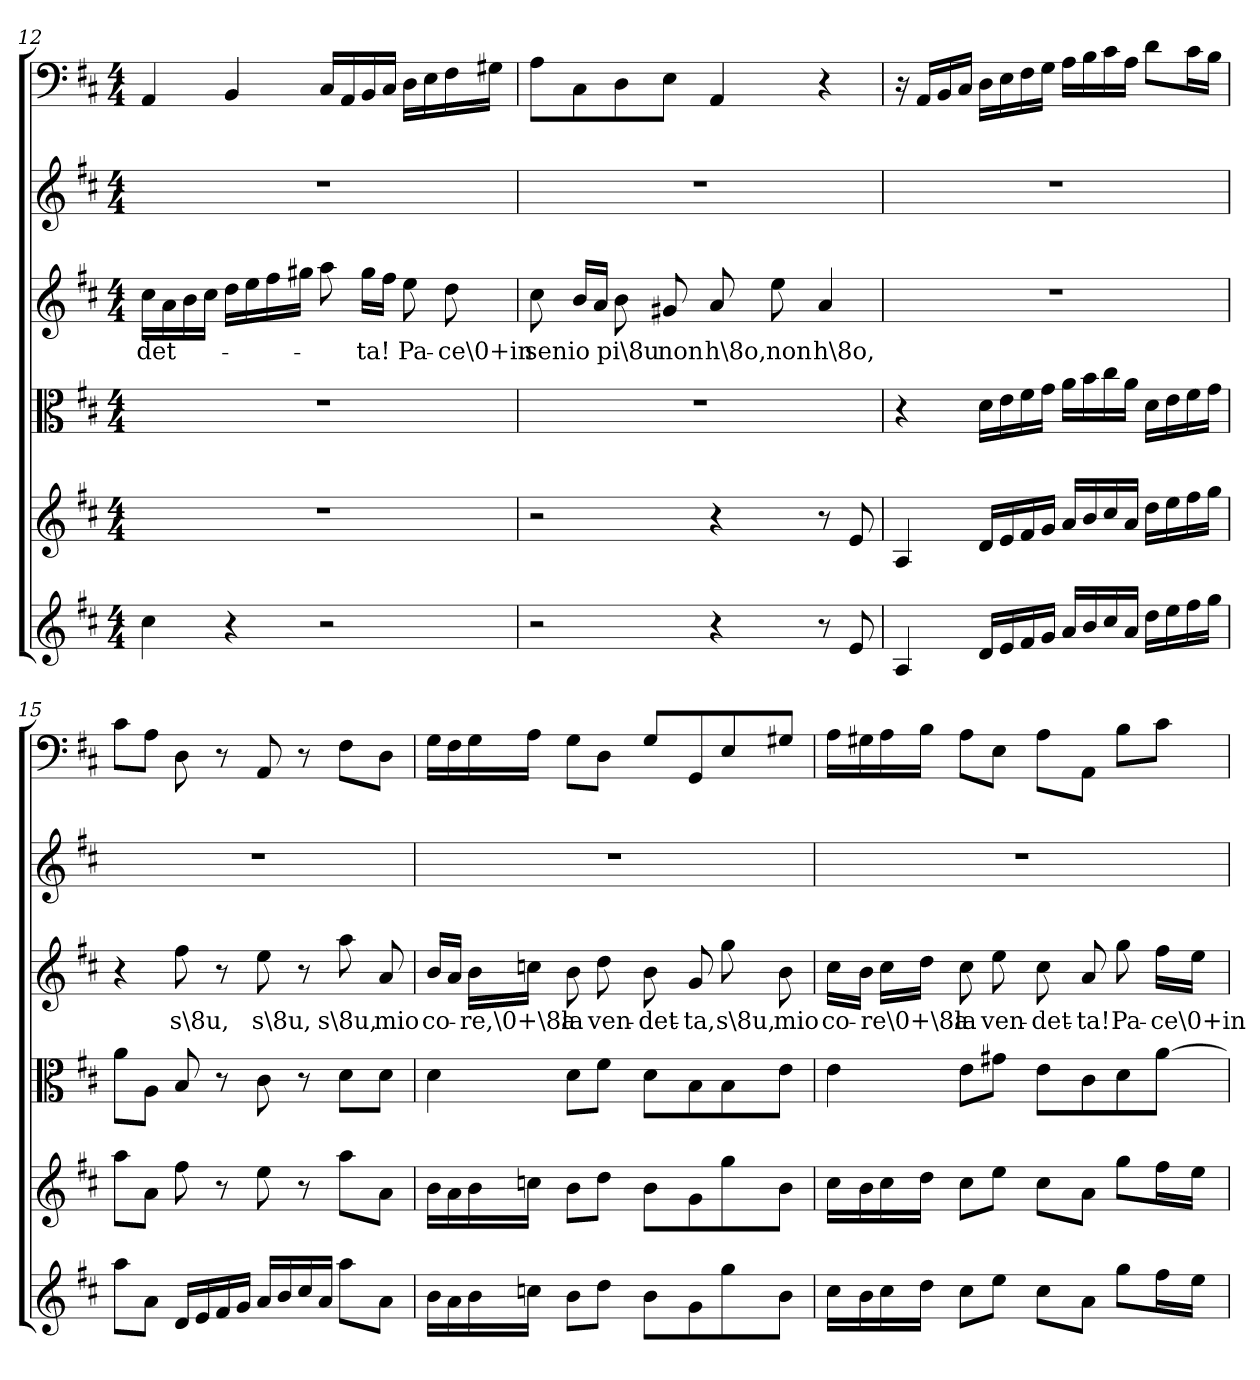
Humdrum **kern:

**kern	**kern	**kern	**kern	**text	**kern	**kern
*part6	*part5	*part4	*part3	*part3	*part2	*part1
*staff6	*staff5	*staff4	*staff3	*staff3	*staff2	*staff1
*clefG2	*clefG2	*clefC3	*clefG2	*	*clefG2	*clefF4
*k[f#c#]	*k[f#c#]	*k[f#c#]	*k[f#c#]	*	*k[f#c#]	*k[f#c#]
*D:	*D:	*D:	*D:	*	*D:	*D:
*M4/4	*M4/4	*M4/4	*M4/4	*	*M4/4	*M4/4
=12	=12	=12	=12	=12	=12	=12
4cc#\	1r	1r	16cc#\LL	-det-	1r	4AA/
.	.	.	16a\	.	.	.
.	.	.	16b\	.	.	.
.	.	.	16cc#\JJ	.	.	.
4r	.	.	16dd\LL	.	.	4BB/
.	.	.	16ee\	.	.	.
.	.	.	16ff#\	.	.	.
.	.	.	16gg#X\JJ	.	.	.
2r	.	.	8aa\	.	.	16C#/LL
.	.	.	.	.	.	16AA/
.	.	.	16gg#\LL	-ta!	.	16BB/
.	.	.	16ff#\JJ	.	.	16C#/JJ
.	.	.	8ee\	Pa-	.	16D\LL
.	.	.	.	.	.	16E\
.	.	.	8dd\	-ce\0+in	.	16F#\
.	.	.	.	.	.	16G#X\JJ
=13	=13	=13	=13	=13	=13	=13
2r	2r	1r	8cc#\	sen	1r	8A\L
.	.	.	16b/LL	io	.	8C#\
.	.	.	16a/JJ	.	.	.
.	.	.	8b\	pi\8u	.	8D\
.	.	.	8g#X/	non	.	8E\J
4r	4r	.	8a/	h\8o,	.	4AA/
.	.	.	8ee\	non	.	.
8r	8r	.	4a/	h\8o,	.	4r
8e/	8e/	.	.	.	.	.
=14	=14	=14	=14	=14	=14	=14
4A/	4A/	4r	1r	.	1r	16r
.	.	.	.	.	.	16AA/LL
.	.	.	.	.	.	16BB/
.	.	.	.	.	.	16C#/JJ
16d/LL	16d/LL	16d\LL	.	.	.	16D\LL
16e/	16e/	16e\	.	.	.	16E\
16f#/	16f#/	16f#\	.	.	.	16F#\
16g/JJ	16g/JJ	16g\JJ	.	.	.	16G\JJ
16a/LL	16a/LL	16a\LL	.	.	.	16A\LL
16b/	16b/	16b\	.	.	.	16B\
16cc#/	16cc#/	16cc#\	.	.	.	16c#\
16a/JJ	16a/JJ	16a\JJ	.	.	.	16A\JJ
16dd\LL	16dd\LL	16d\LL	.	.	.	8d\L
16ee\	16ee\	16e\	.	.	.	.
16ff#\	16ff#\	16f#\	.	.	.	16c#\L
16gg\JJ	16gg\JJ	16g\JJ	.	.	.	16B\JJ
=15	=15	=15	=15	=15	=15	=15
8aa\L	8aa\L	8a\L	4r	.	1r	8c#\L
8a\J	8a\J	8A\J	.	.	.	8A\J
16d/LL	8ff#\	8B/	8ff#\	s\8u,	.	8D\
16e/	.	.	.	.	.	.
16f#/	8r	8r	8r	.	.	8r
16g/JJ	.	.	.	.	.	.
16a/LL	8ee\	8c#\	8ee\	s\8u,	.	8AA/
16b/	.	.	.	.	.	.
16cc#/	8r	8r	8r	.	.	8r
16a/JJ	.	.	.	.	.	.
8aa\L	8aa\L	8d\L	8aa\	s\8u,	.	8F#\L
8a\J	8a\J	8d\J	8a/	mio	.	8D\J
=16	=16	=16	=16	=16	=16	=16
16b\LL	16b\LL	4d\	16b/LL	co-	1r	16G\LL
16a\	16a\	.	16a/JJ	.	.	16F#\
16b\	16b\	.	16b\LL	-re,\0+\8a	.	16G\
16ccn\JJ	16ccn\JJ	.	16ccn\JJ	.	.	16A\JJ
8b\L	8b\L	8d\L	8b\	la	.	8G\L
8dd\J	8dd\J	8f#\J	8dd\	ven-	.	8D\J
8b\L	8b\L	8d\L	8b\	-det-	.	8G/L
8g\	8g\	8B\	8g/	-ta,	.	8GG/
8gg\	8gg\	8B\	8gg\	s\8u,	.	8E/
8b\J	8b\J	8e\J	8b\	mio	.	8G#X/J
=17	=17	=17	=17	=17	=17	=17
16cc#\LL	16cc#\LL	4e\	16cc#\LL	co-	1r	16A\LL
16b\	16b\	.	16b\JJ	.	.	16G#X\
16cc#\	16cc#\	.	16cc#\LL	-re\0+\8a	.	16A\
16dd\JJ	16dd\JJ	.	16dd\JJ	.	.	16B\JJ
8cc#\L	8cc#\L	8e\L	8cc#\	la	.	8A\L
8ee\J	8ee\J	8g#X\J	8ee\	ven-	.	8E\J
8cc#\L	8cc#\L	8e\L	8cc#\	-det-	.	8A\L
8a\J	8a\J	8c#\	8a/	-ta!	.	8AA\J
8gg\L	8gg\L	8d\	8gg\	Pa-	.	8B\L
16ff#\L	16ff#\L	[8a\J	16ff#\LL	-ce\0+in	.	8c#\J
16ee\JJ	16ee\JJ	.	16ee\JJ	.	.	.
=	=	=	=	=	=	=
*-	*-	*-	*-	*-	*-	*-
